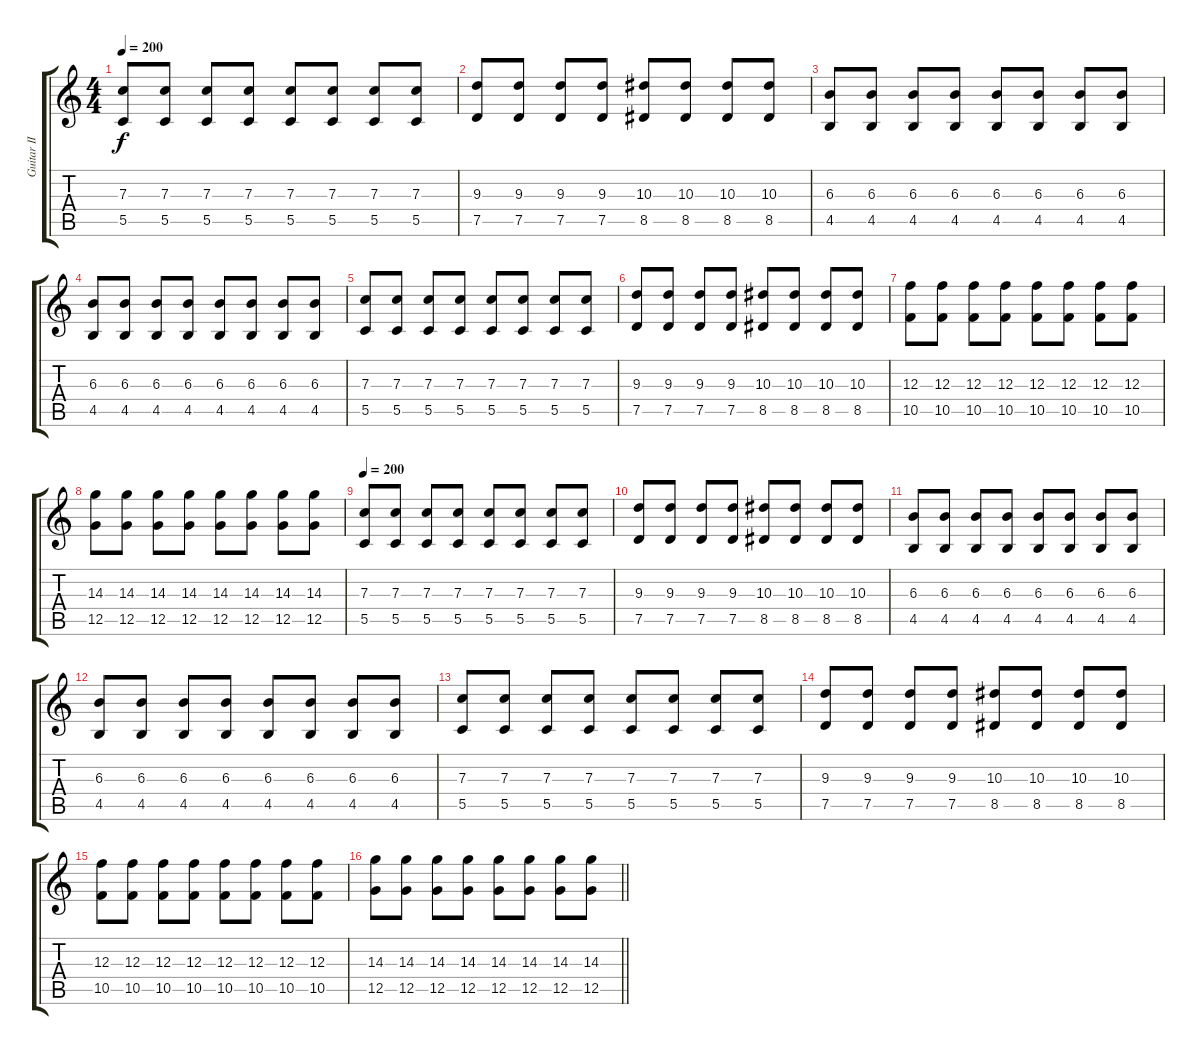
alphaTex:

\track ("Guitar II" "Guitar II") {instrument overdrivenguitar}
\staff {score tabs}
\tuning (D4 A3 F3 C3 G2 C2) {hide}
\ts (4 4)
\tempo 200
\clef g2
\ks c
(7.3 5.5).8{dy f} (7.3 5.5).8 (7.3 5.5).8 (7.3 5.5).8 (7.3 5.5).8 (7.3 5.5).8 (7.3 5.5).8 (7.3 5.5).8 |
(9.3 7.5).8 (9.3 7.5).8 (9.3 7.5).8 (9.3 7.5).8 (10.3 8.5).8 (10.3 8.5).8 (10.3 8.5).8 (10.3 8.5).8 |
(6.3 4.5).8 (6.3 4.5).8 (6.3 4.5).8 (6.3 4.5).8 (6.3 4.5).8 (6.3 4.5).8 (6.3 4.5).8 (6.3 4.5).8 |
(6.3 4.5).8 (6.3 4.5).8 (6.3 4.5).8 (6.3 4.5).8 (6.3 4.5).8 (6.3 4.5).8 (6.3 4.5).8 (6.3 4.5).8 |
(7.3 5.5).8 (7.3 5.5).8 (7.3 5.5).8 (7.3 5.5).8 (7.3 5.5).8 (7.3 5.5).8 (7.3 5.5).8 (7.3 5.5).8 |
(9.3 7.5).8 (9.3 7.5).8 (9.3 7.5).8 (9.3 7.5).8 (10.3 8.5).8 (10.3 8.5).8 (10.3 8.5).8 (10.3 8.5).8 |
(12.3 10.5).8 (12.3 10.5).8 (12.3 10.5).8 (12.3 10.5).8 (12.3 10.5).8 (12.3 10.5).8 (12.3 10.5).8 (12.3 10.5).8 |
(14.3 12.5).8 (14.3 12.5).8 (14.3 12.5).8 (14.3 12.5).8 (14.3 12.5).8 (14.3 12.5).8 (14.3 12.5).8 (14.3 12.5).8 |
\tempo 200
(7.3 5.5).8 (7.3 5.5).8 (7.3 5.5).8 (7.3 5.5).8 (7.3 5.5).8 (7.3 5.5).8 (7.3 5.5).8 (7.3 5.5).8 |
(9.3 7.5).8 (9.3 7.5).8 (9.3 7.5).8 (9.3 7.5).8 (10.3 8.5).8 (10.3 8.5).8 (10.3 8.5).8 (10.3 8.5).8 |
(6.3 4.5).8 (6.3 4.5).8 (6.3 4.5).8 (6.3 4.5).8 (6.3 4.5).8 (6.3 4.5).8 (6.3 4.5).8 (6.3 4.5).8 |
(6.3 4.5).8 (6.3 4.5).8 (6.3 4.5).8 (6.3 4.5).8 (6.3 4.5).8 (6.3 4.5).8 (6.3 4.5).8 (6.3 4.5).8 |
(7.3 5.5).8 (7.3 5.5).8 (7.3 5.5).8 (7.3 5.5).8 (7.3 5.5).8 (7.3 5.5).8 (7.3 5.5).8 (7.3 5.5).8 |
(9.3 7.5).8 (9.3 7.5).8 (9.3 7.5).8 (9.3 7.5).8 (10.3 8.5).8 (10.3 8.5).8 (10.3 8.5).8 (10.3 8.5).8 |
(12.3 10.5).8 (12.3 10.5).8 (12.3 10.5).8 (12.3 10.5).8 (12.3 10.5).8 (12.3 10.5).8 (12.3 10.5).8 (12.3 10.5).8 |
\barLineRight lightlight
(14.3 12.5).8 (14.3 12.5).8 (14.3 12.5).8 (14.3 12.5).8 (14.3 12.5).8 (14.3 12.5).8 (14.3 12.5).8 (14.3 12.5).8
